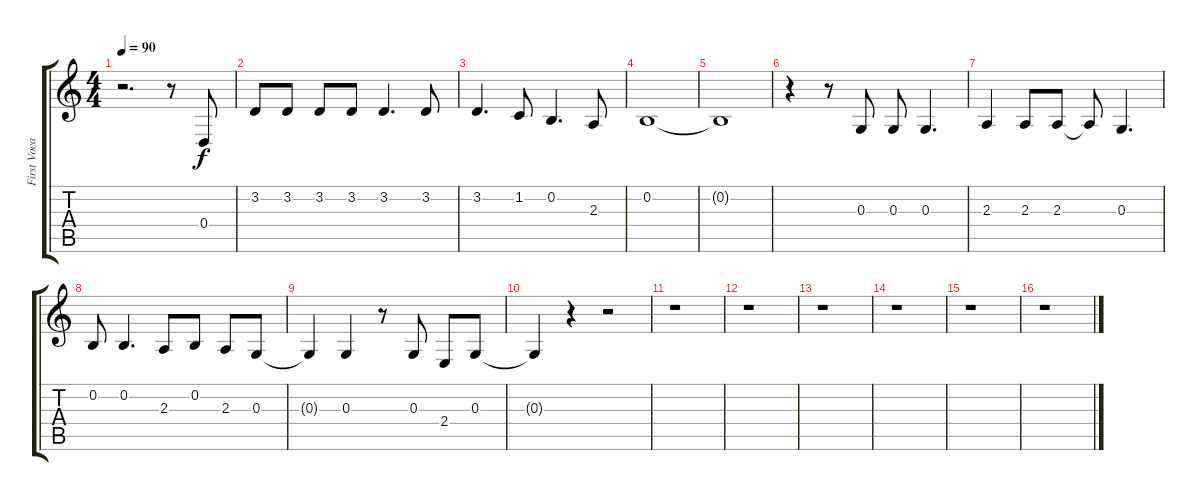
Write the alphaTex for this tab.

\track ("First Vocals" "First Voca") {instrument voiceoohs}
\staff {score tabs}
\tuning (E4 B3 G3 D3 A2 E2) {hide}
\ts (4 4)
\tempo 90
\clef g2
\ks c
r.2{d dy f instrument voiceoohs} r.8 0.4.8 |
3.2.8 3.2.8 3.2.8 3.2.8 3.2.4{d} 3.2.8 |
3.2.4{d} 1.2.8 0.2.4{d} 2.3.8 |
0.2.1 |
0.2{t}.1 |
r.4 r.8 0.3.8 0.3.8 0.3.4{d} |
2.3.4 2.3.8 2.3.8 2.3{t}.8 0.3.4{d} |
0.2.8 0.2.4{d} 2.3.8 0.2.8 2.3.8 0.3.8 |
0.3{t}.4 0.3.4 r.8 0.3.8 2.4.8 0.3.8 |
0.3{t}.4 r.4 r.2 |
r.1 |
r.1 |
r.1 |
r.1 |
r.1 |
r.1
